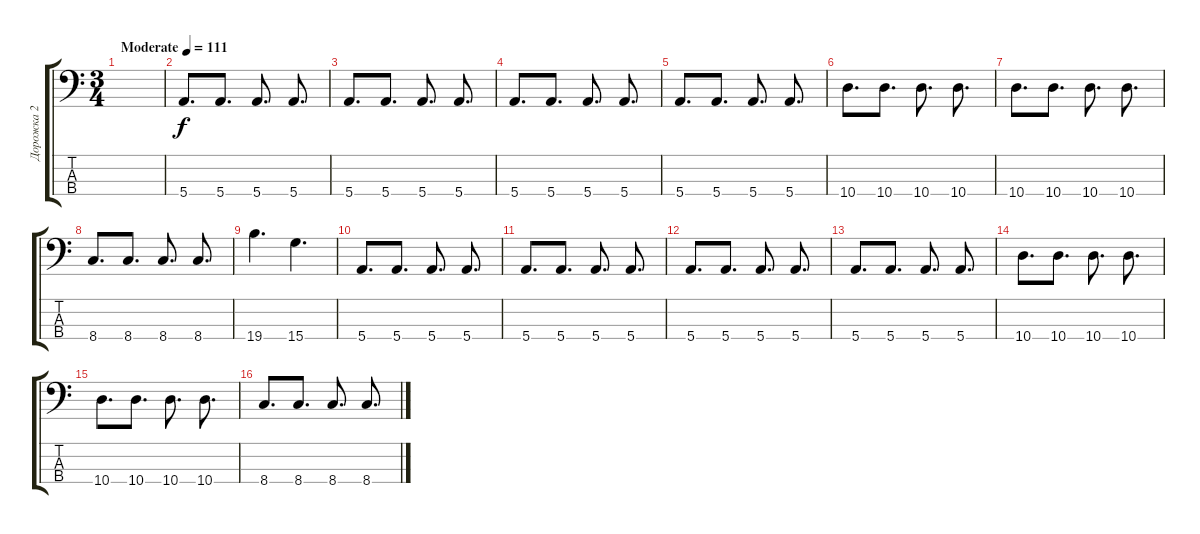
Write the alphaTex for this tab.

\track ("Дорожка 2" "Дорожка 2") {instrument electricbassfinger}
\staff {score tabs}
\tuning (G2 D2 A1 E1) {hide}
\ts (3 4)
\tempo (111 "Moderate")
\clef f4
\ks c
|
5.4.8{d} 5.4.8{d} 5.4.8{d} 5.4.8{d} |
5.4.8{d} 5.4.8{d} 5.4.8{d} 5.4.8{d} |
5.4.8{d} 5.4.8{d} 5.4.8{d} 5.4.8{d} |
5.4.8{d} 5.4.8{d} 5.4.8{d} 5.4.8{d} |
10.4.8{d} 10.4.8{d} 10.4.8{d} 10.4.8{d} |
10.4.8{d} 10.4.8{d} 10.4.8{d} 10.4.8{d} |
8.4.8{d} 8.4.8{d} 8.4.8{d} 8.4.8{d} |
19.4.4{d} 15.4.4{d} |
5.4.8{d} 5.4.8{d} 5.4.8{d} 5.4.8{d} |
5.4.8{d} 5.4.8{d} 5.4.8{d} 5.4.8{d} |
5.4.8{d} 5.4.8{d} 5.4.8{d} 5.4.8{d} |
5.4.8{d} 5.4.8{d} 5.4.8{d} 5.4.8{d} |
10.4.8{d} 10.4.8{d} 10.4.8{d} 10.4.8{d} |
10.4.8{d} 10.4.8{d} 10.4.8{d} 10.4.8{d} |
8.4.8{d} 8.4.8{d} 8.4.8{d} 8.4.8{d}
